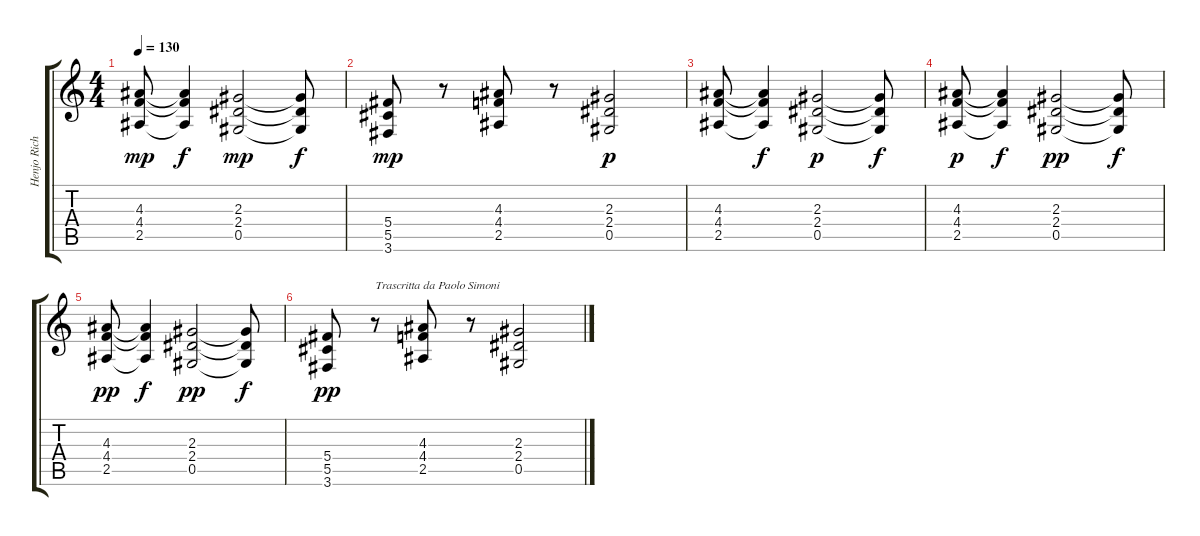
\track ("Henjo Richter (guitar1)" "Henjo Rich") {instrument distortionguitar}
\staff {score tabs}
\tuning (Eb4 Bb3 Gb3 Db3 Ab2 Eb2) {hide}
\ts (4 4)
\tempo 130
\clef g2
\ks c
(4.3 4.4 2.5).8{dy mp} (4.3{t} 4.4{t} 2.5{t}).4{dy f} (2.3 2.4 0.5).2{dy mp} (2.3{t} 2.4{t} 0.5{t}).8{dy f} |
(5.4 5.5 3.6).8{dy mp} r.8 (4.3 4.4 2.5).8 r.8 (2.3 2.4 0.5).2{dy p} |
(4.3 4.4 2.5).8 (4.3{t} 4.4{t} 2.5{t}).4{dy f} (2.3 2.4 0.5).2{dy p} (2.3{t} 2.4{t} 0.5{t}).8{dy f} |
(4.3 4.4 2.5).8{dy p} (4.3{t} 4.4{t} 2.5{t}).4{dy f} (2.3 2.4 0.5).2{dy pp} (2.3{t} 2.4{t} 0.5{t}).8{dy f} |
(4.3 4.4 2.5).8{dy pp} (4.3{t} 4.4{t} 2.5{t}).4{dy f} (2.3 2.4 0.5).2{dy pp} (2.3{t} 2.4{t} 0.5{t}).8{dy f} |
(5.4 5.5 3.6).8{dy pp} r.8{txt "Trascritta da Paolo Simoni"} (4.3 4.4 2.5).8 r.8 (2.3 2.4 0.5).2
